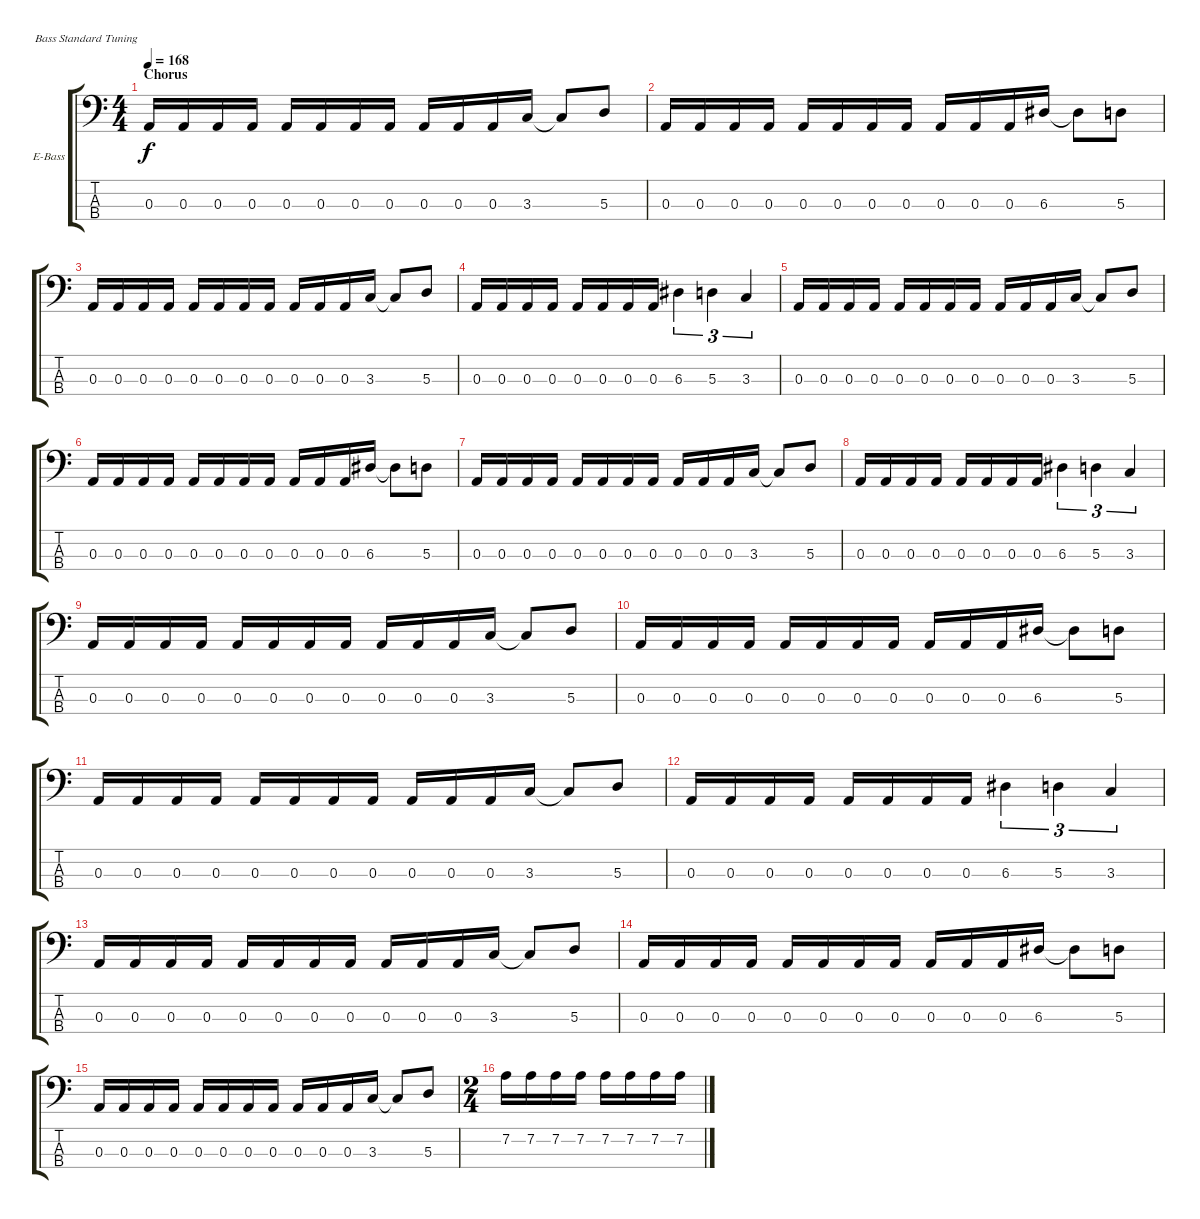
\bracketExtendMode groupsimilarinstruments
\firstSystemTrackNameOrientation horizontal
\otherSystemsTrackNameOrientation horizontal
\track ("Bass" "E-Bass") {instrument electricbasspick}
\staff {score tabs}
\tuning (G2 D2 A1 E1)
\ts (4 4)
\section ("" "Chorus")
\tempo 168
\clef f4
\ks c
0.3.16{dy f} 0.3.16 0.3.16 0.3.16 0.3.16 0.3.16 0.3.16 0.3.16 0.3.16 0.3.16 0.3.16 3.3.16 3.3{t}.8 5.3.8 |
0.3.16 0.3.16 0.3.16 0.3.16 0.3.16 0.3.16 0.3.16 0.3.16 0.3.16 0.3.16 0.3.16 6.3.16 6.3{t}.8 5.3.8 |
0.3.16 0.3.16 0.3.16 0.3.16 0.3.16 0.3.16 0.3.16 0.3.16 0.3.16 0.3.16 0.3.16 3.3.16 3.3{t}.8 5.3.8 |
0.3.16 0.3.16 0.3.16 0.3.16 0.3.16 0.3.16 0.3.16 0.3.16 6.3.4{tu (3 2)} 5.3.4{tu (3 2)} 3.3.4{tu (3 2)} |
0.3.16 0.3.16 0.3.16 0.3.16 0.3.16 0.3.16 0.3.16 0.3.16 0.3.16 0.3.16 0.3.16 3.3.16 3.3{t}.8 5.3.8 |
0.3.16 0.3.16 0.3.16 0.3.16 0.3.16 0.3.16 0.3.16 0.3.16 0.3.16 0.3.16 0.3.16 6.3.16 6.3{t}.8 5.3.8 |
0.3.16 0.3.16 0.3.16 0.3.16 0.3.16 0.3.16 0.3.16 0.3.16 0.3.16 0.3.16 0.3.16 3.3.16 3.3{t}.8 5.3.8 |
0.3.16 0.3.16 0.3.16 0.3.16 0.3.16 0.3.16 0.3.16 0.3.16 6.3.4{tu (3 2)} 5.3.4{tu (3 2)} 3.3.4{tu (3 2)} |
0.3.16 0.3.16 0.3.16 0.3.16 0.3.16 0.3.16 0.3.16 0.3.16 0.3.16 0.3.16 0.3.16 3.3.16 3.3{t}.8 5.3.8 |
0.3.16 0.3.16 0.3.16 0.3.16 0.3.16 0.3.16 0.3.16 0.3.16 0.3.16 0.3.16 0.3.16 6.3.16 6.3{t}.8 5.3.8 |
0.3.16 0.3.16 0.3.16 0.3.16 0.3.16 0.3.16 0.3.16 0.3.16 0.3.16 0.3.16 0.3.16 3.3.16 3.3{t}.8 5.3.8 |
0.3.16 0.3.16 0.3.16 0.3.16 0.3.16 0.3.16 0.3.16 0.3.16 6.3.4{tu (3 2)} 5.3.4{tu (3 2)} 3.3.4{tu (3 2)} |
0.3.16 0.3.16 0.3.16 0.3.16 0.3.16 0.3.16 0.3.16 0.3.16 0.3.16 0.3.16 0.3.16 3.3.16 3.3{t}.8 5.3.8 |
0.3.16 0.3.16 0.3.16 0.3.16 0.3.16 0.3.16 0.3.16 0.3.16 0.3.16 0.3.16 0.3.16 6.3.16 6.3{t}.8 5.3.8 |
0.3.16 0.3.16 0.3.16 0.3.16 0.3.16 0.3.16 0.3.16 0.3.16 0.3.16 0.3.16 0.3.16 3.3.16 3.3{t}.8 5.3.8 |
\ts (2 4)
\beaming (8 2 2)
7.2.16 7.2.16 7.2.16 7.2.16 7.2.16 7.2.16 7.2.16 7.2.16
